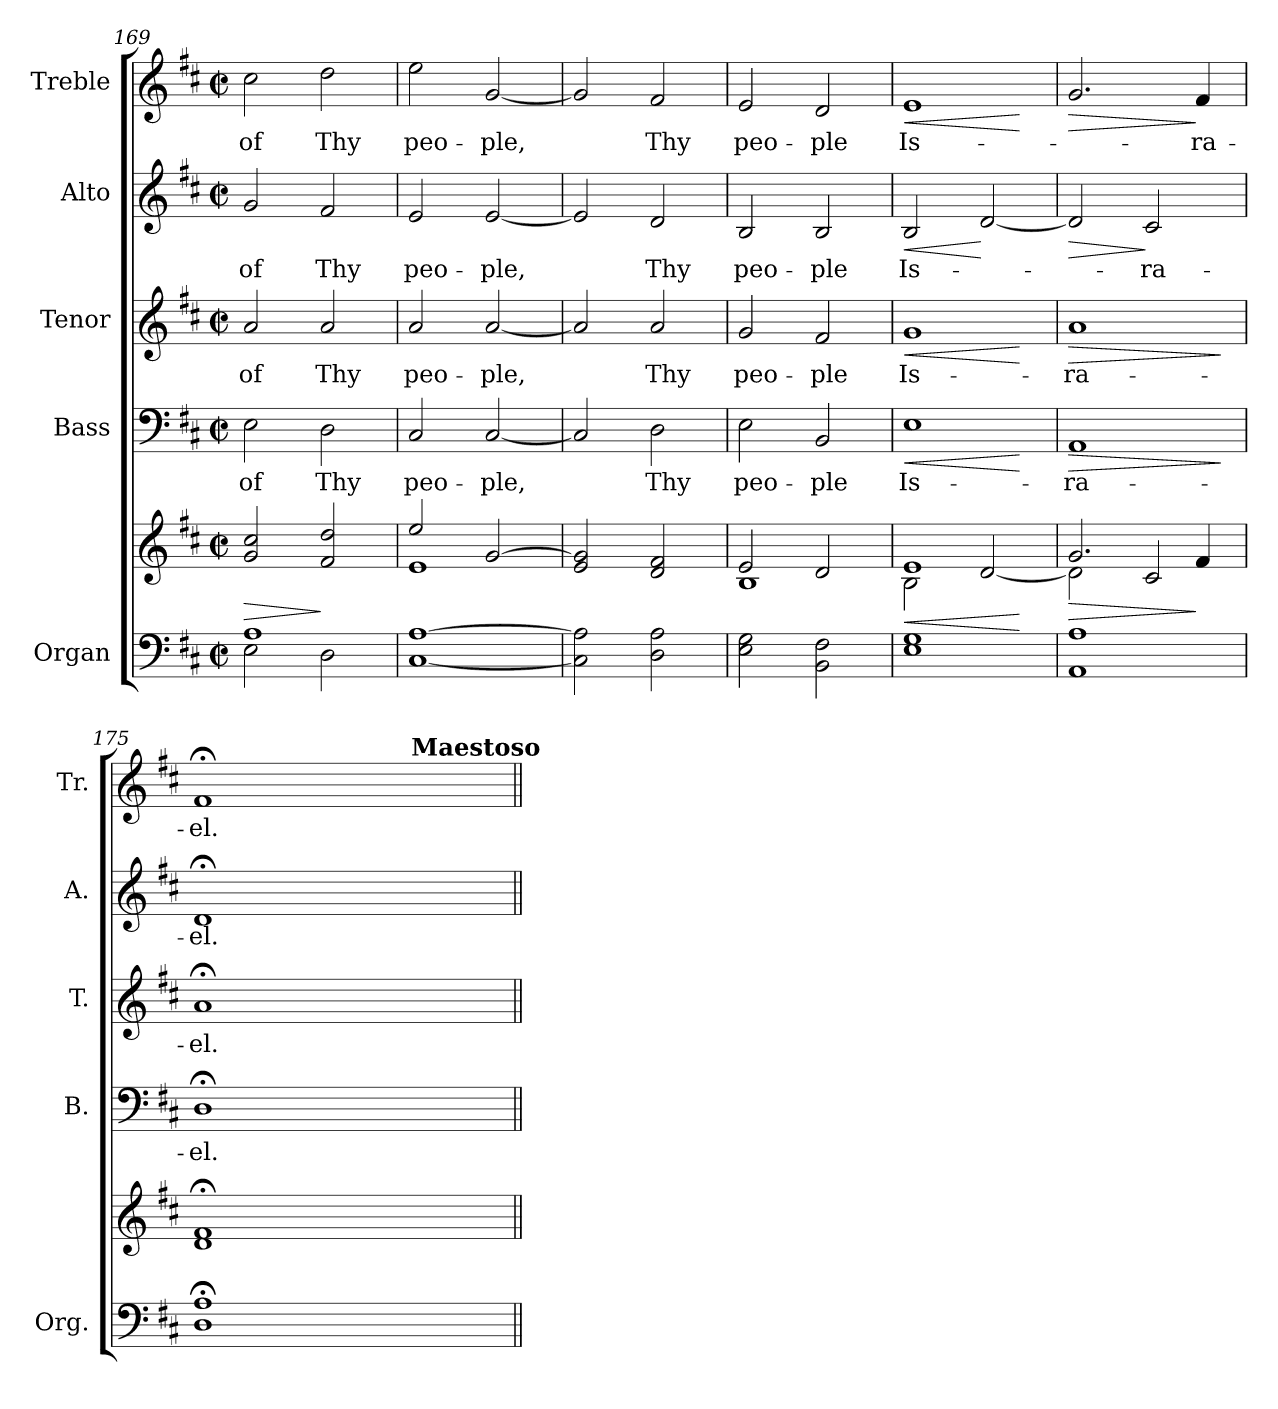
**kern	**kern	**dynam	**kern	**text	**dynam	**kern	**text	**dynam	**kern	**text	**dynam	**kern	**text	**dynam
*part5	*part5	*part5	*part4	*part4	*part4	*part3	*part3	*part3	*part2	*part2	*part2	*part1	*part1	*part1
*staff6	*staff5	*staff5/6	*staff4	*staff4	*staff4	*staff3	*staff3	*staff3	*staff2	*staff2	*staff2	*staff1	*staff1	*staff1
*I"Organ	*	*	*I"Bass	*	*	*I"Tenor	*	*	*I"Alto	*	*	*I"Treble	*	*
*I'Org.	*	*	*I'B.	*	*	*I'T.	*	*	*I'A.	*	*	*I'Tr.	*	*
*clefF4	*clefG2	*	*clefF4	*	*	*clefG2	*	*	*clefG2	*	*	*clefG2	*	*
*	*	*	*	*	*	*ITrd7c12	*	*	*	*	*	*	*	*
*k[f#c#]	*k[f#c#]	*	*k[f#c#]	*	*	*k[f#c#]	*	*	*k[f#c#]	*	*	*k[f#c#]	*	*
*D:	*D:	*	*D:	*	*	*D:	*	*	*D:	*	*	*D:	*	*
*M2/2	*M2/2	*	*M2/2	*	*	*M2/2	*	*	*M2/2	*	*	*M2/2	*	*
*met(c|)	*met(c|)	*	*met(c|)	*	*	*met(c|)	*	*	*met(c|)	*	*	*met(c|)	*	*
=169	=169	=169	=169	=169	=169	=169	=169	=169	=169	=169	=169	=169	=169	=169
*^	*	*	*	*	*	*	*	*	*	*	*	*	*	*
!	!	!	!LO:HP:b	!	!	!	!	!	!	!	!	!	!	!	!
!	!	!	!	!	!LO:LY:b:color=#000000	!	!	!	!	!	!	!	!	!	!
!	!	!	!	!	!	!	!	!LO:LY:b:color=#000000	!	!	!	!	!	!	!
!	!	!	!	!	!	!	!	!	!	!	!LO:LY:b:color=#000000	!	!	!	!
!	!	!	!	!	!	!	!	!	!	!	!	!	!	!LO:LY:b:color=#000000	!
1Ai	2Ei\	2gi/ 2cc#i	>	2Ei\	of	.	2Ai/	of	.	2gi/	of	.	2cc#i\	of	.
!	!	!	!	!	!LO:LY:b:color=#000000	!	!	!	!	!	!	!	!	!	!
!	!	!	!	!	!	!	!	!LO:LY:b:color=#000000	!	!	!	!	!	!	!
!	!	!	!	!	!	!	!	!	!	!	!LO:LY:b:color=#000000	!	!	!	!
!	!	!	!	!	!	!	!	!	!	!	!	!	!	!LO:LY:b:color=#000000	!
.	2Di\	2f#i/ 2ddi	]	2Di\	Thy	.	2Ai/	Thy	.	2f#i/	Thy	.	2ddi\	Thy	.
*v	*v	*	*	*	*	*	*	*	*	*	*	*	*	*	*
!!LO:PB:g=z
=170	=170	=170	=170	=170	=170	=170	=170	=170	=170	=170	=170	=170	=170	=170
*	*^	*	*	*	*	*	*	*	*	*	*	*	*	*
*^	*	*	*	*	*	*	*	*	*	*	*	*	*	*	*
!	!	!	!	!	!	!LO:LY:b:color=#000000	!	!	!	!	!	!	!	!	!	!
*v	*v	*	*	*	*	*	*	*	*	*	*	*	*	*	*	*
*^	*	*	*	*	*	*	*	*	*	*	*	*	*	*	*
!	!	!	!	!	!	!	!	!	!LO:LY:b:color=#000000	!	!	!	!	!	!	!
*v	*v	*	*	*	*	*	*	*	*	*	*	*	*	*	*	*
*^	*	*	*	*	*	*	*	*	*	*	*	*	*	*	*
!	!	!	!	!	!	!	!	!	!	!	!	!LO:LY:b:color=#000000	!	!	!	!
*v	*v	*	*	*	*	*	*	*	*	*	*	*	*	*	*	*
*^	*	*	*	*	*	*	*	*	*	*	*	*	*	*	*
!	!	!	!	!	!	!	!	!	!	!	!	!	!	!	!LO:LY:b:color=#000000	!
*v	*v	*	*	*	*	*	*	*	*	*	*	*	*	*	*	*
[1C#i [1Ai	2eei/	1ei	.	2C#i/	peo-	.	2Ai/	peo-	.	2ei/	peo-	.	2eei\	peo-	.
!	!	!	!	!	!LO:LY:b:color=#000000	!	!	!	!	!	!	!	!	!	!
!	!	!	!	!	!	!	!	!LO:LY:b:color=#000000	!	!	!	!	!	!	!
!	!	!	!	!	!	!	!	!	!	!	!LO:LY:b:color=#000000	!	!	!	!
!	!	!	!	!	!	!	!	!	!	!	!	!	!	!LO:LY:b:color=#000000	!
.	[2gi/	.	.	[2C#i/	-ple,	.	[2Ai/	-ple,	.	[2ei/	-ple,	.	[2gi/	-ple,	.
*	*v	*v	*	*	*	*	*	*	*	*	*	*	*	*	*
=171	=171	=171	=171	=171	=171	=171	=171	=171	=171	=171	=171	=171	=171	=171
2C#i\] 2Ai]	2ei/ 2gi]	.	2C#i/]	.	.	2Ai/]	.	.	2ei/]	.	.	2gi/]	.	.
!	!	!	!	!LO:LY:b:color=#000000	!	!	!	!	!	!	!	!	!	!
!	!	!	!	!	!	!	!LO:LY:b:color=#000000	!	!	!	!	!	!	!
!	!	!	!	!	!	!	!	!	!	!LO:LY:b:color=#000000	!	!	!	!
!	!	!	!	!	!	!	!	!	!	!	!	!	!LO:LY:b:color=#000000	!
2Di\ 2Ai	2di/ 2f#i	.	2Di\	Thy	.	2Ai/	Thy	.	2di/	Thy	.	2f#i/	Thy	.
=172	=172	=172	=172	=172	=172	=172	=172	=172	=172	=172	=172	=172	=172	=172
*	*^	*	*	*	*	*	*	*	*	*	*	*	*	*
!	!	!	!	!	!LO:LY:b:color=#000000	!	!	!	!	!	!	!	!	!	!
!	!	!	!	!	!	!	!	!LO:LY:b:color=#000000	!	!	!	!	!	!	!
!	!	!	!	!	!	!	!	!	!	!	!LO:LY:b:color=#000000	!	!	!	!
!	!	!	!	!	!	!	!	!	!	!	!	!	!	!LO:LY:b:color=#000000	!
2Ei\ 2Gi	2ei/	1Bi	.	2Ei\	peo-	.	2Gi/	peo-	.	2Bi/	peo-	.	2ei/	peo-	.
!	!	!	!	!	!LO:LY:b:color=#000000	!	!	!	!	!	!	!	!	!	!
!	!	!	!	!	!	!	!	!LO:LY:b:color=#000000	!	!	!	!	!	!	!
!	!	!	!	!	!	!	!	!	!	!	!LO:LY:b:color=#000000	!	!	!	!
!	!	!	!	!	!	!	!	!	!	!	!	!	!	!LO:LY:b:color=#000000	!
2BBi\ 2F#i	2di/	.	.	2BBi/	-ple	.	2F#i/	-ple	.	2Bi/	-ple	.	2di/	-ple	.
=173	=173	=173	=173	=173	=173	=173	=173	=173	=173	=173	=173	=173	=173	=173	=173
!	!	!	!LO:HP:b	!	!	!	!	!	!	!	!	!	!	!	!
!	!	!	!	!	!LO:LY:b:color=#000000	!LO:HP:b	!	!	!	!	!	!	!	!	!
!	!	!	!	!	!	!	!	!LO:LY:b:color=#000000	!LO:HP:b	!	!	!	!	!	!
!	!	!	!	!	!	!	!	!	!	!	!LO:LY:b:color=#000000	!LO:HP:b	!	!	!
!	!	!	!	!	!	!	!	!	!	!	!	!	!	!LO:LY:b:color=#000000	!LO:HP:b
1Ei 1Gi	1ei	2Bi\	<	1Ei	Is-	<	1Gi	Is-	<	2Bi/	Is-	<	1ei	Is-	<
.	.	[2di/	.	.	.	.	.	.	.	[2di/	.	[	.	.	.
*	*v	*v	*	*	*	*	*	*	*	*	*	*	*	*	*
.	.	[	.	.	[	.	.	[	.	.	.	.	.	[
=174	=174	=174	=174	=174	=174	=174	=174	=174	=174	=174	=174	=174	=174	=174
!	!	!LO:HP:b	!	!	!	!	!	!	!	!	!	!	!	!
*	*^	*	*	*	*	*	*	*	*	*	*	*	*	*
!	!	!	!	!	!LO:LY:b:color=#000000	!LO:HP:b	!	!	!	!	!	!	!	!	!
!	!	!	!	!	!	!	!	!LO:LY:b:color=#000000	!LO:HP:b	!	!	!LO:HP:b	!	!	!LO:HP:b
1AAi 1Ai	2.gi/	2di\]	>	1AAi	-ra-	>	1Ai	-ra-	>	2di/]	.	>	2.gi/	.	>
!	!	!	!	!	!	!	!	!	!	!	!LO:LY:b:color=#000000	!	!	!	!
.	.	2c#i/	.	.	.	.	.	.	.	2c#i/	-ra-	]	.	.	.
!	!	!	!	!	!	!	!	!	!	!	!	!	!	!LO:LY:b:color=#000000	!
.	4f#i/	.	]	.	.	.	.	.	.	.	.	.	4f#i/	-ra-	]
*	*v	*v	*	*	*	*	*	*	*	*	*	*	*	*	*
.	.	.	.	.	]	.	.	]	.	.	.	.	.	.
=175	=175	=175	=175	=175	=175	=175	=175	=175	=175	=175	=175	=175	=175	=175
!	!	!	!	!LO:LY:b:color=#000000	!	!	!	!	!	!	!	!	!	!
!	!	!	!	!	!	!	!LO:LY:b:color=#000000	!	!	!	!	!	!	!
!	!	!	!	!	!	!	!	!	!	!LO:LY:b:color=#000000	!	!	!	!
!	!	!	!	!	!	!	!	!	!	!	!	!	!LO:LY:b:color=#000000	!
*	*	*	*	*	*	*	*	*	*	*	*	*^	*	*
1Di; 1Ai;	1di; 1f#i;	.	1D;i	-el.	.	1A;i	-el.	.	1d;i	-el.	.	1f#;i	2ryy	-el.	.
.	.	.	.	.	.	.	.	.	.	.	.	.	4ryy	.	.
.	.	.	.	.	.	.	.	.	.	.	.	.	8ryy	.	.
.	.	.	.	.	.	.	.	.	.	.	.	.	16ryy	.	.
.	.	.	.	.	.	.	.	.	.	.	.	.	32ryy	.	.
.	.	.	.	.	.	.	.	.	.	.	.	.	64ryy	.	.
.	.	.	.	.	.	.	.	.	.	.	.	.	128...ryy	.	.
*	*	*	*	*	*	*	*	*	*	*	*	*MM70	*	*	*
!	!	!	!	!	!	!	!	!	!	!	!	!	!LO:TX:a:B:t=Maestoso	!	!
.	.	.	.	.	.	.	.	.	.	.	.	.	1024ryy	.	.
*	*	*	*	*	*	*	*	*	*	*	*	*v	*v	*	*
=||	=||	=||	=||	=||	=||	=||	=||	=||	=||	=||	=||	=||	=||	=||
*-	*-	*-	*-	*-	*-	*-	*-	*-	*-	*-	*-	*-	*-	*-
